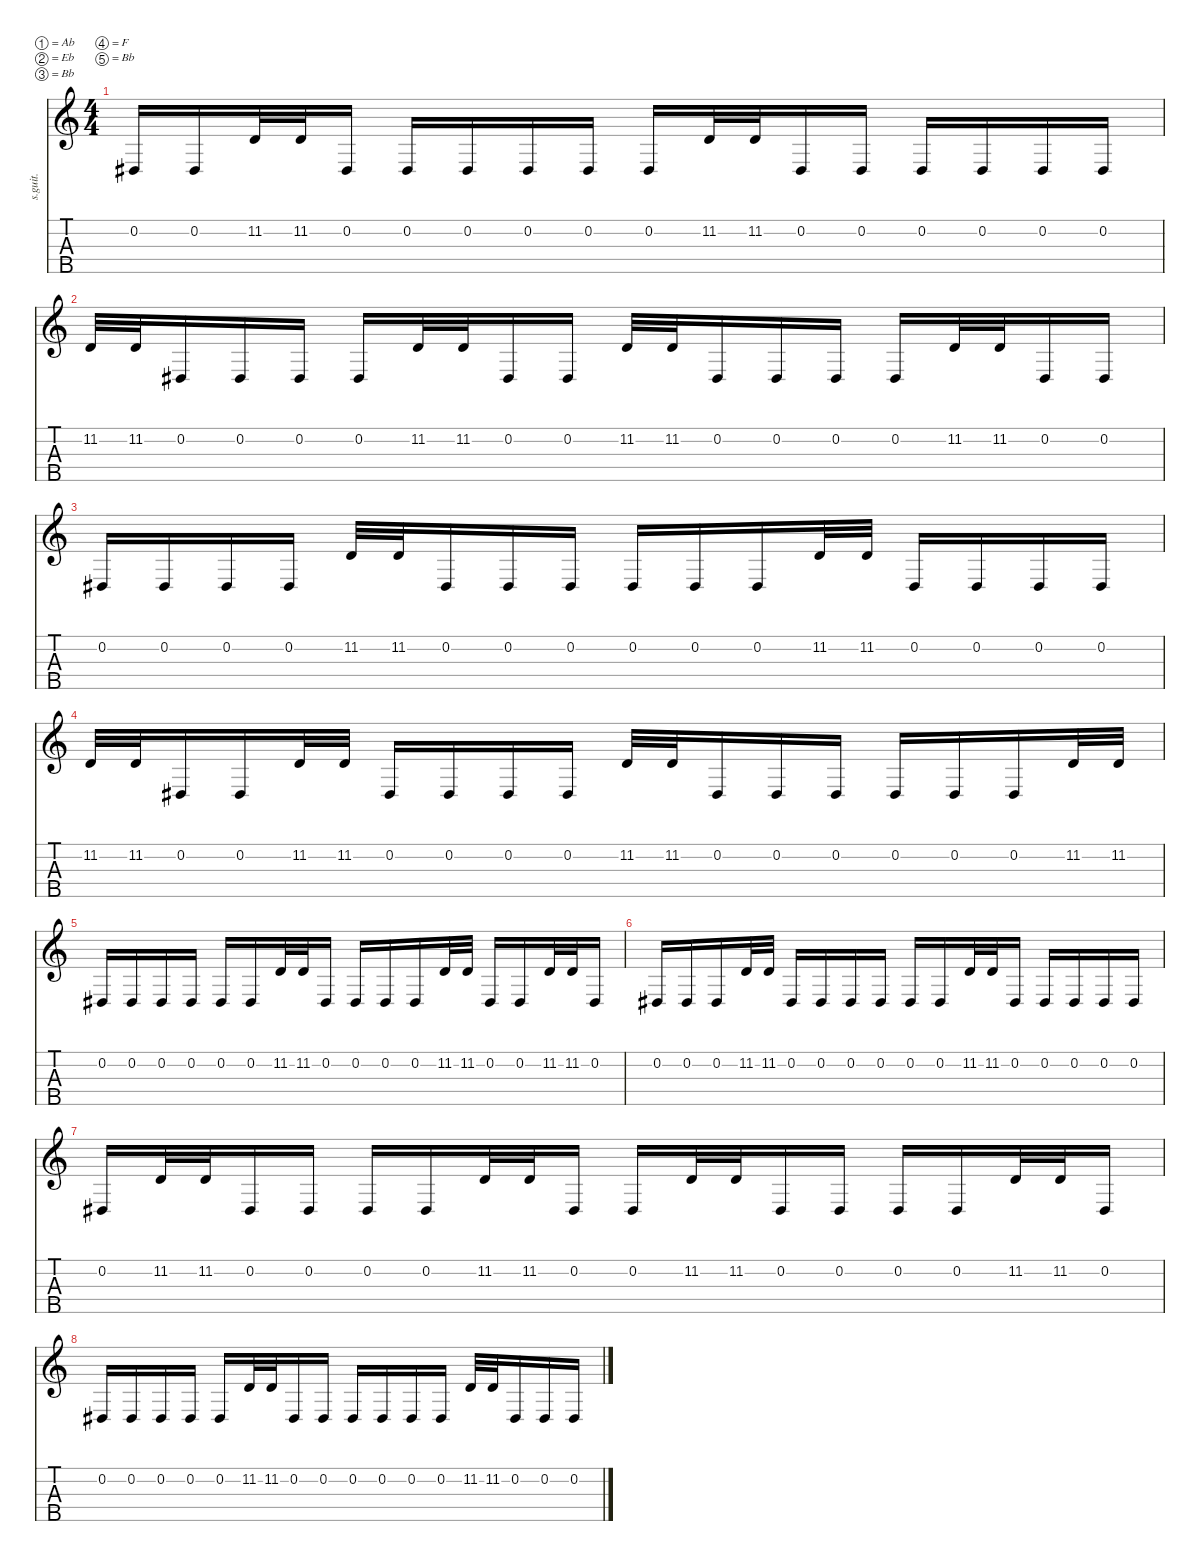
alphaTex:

\defaultSystemsLayout 4
\hideDynamics
\bracketExtendMode nobrackets
\track ("Dick Lovgren (Bass)" "s.guit.") {instrument electricbasspick}
\staff {score tabs}
\tuning (Ab2 Eb2 Bb1 F1 Bb0)
\ts (4 4)
\tempo (115 hide)
\clef g2
\ks c
0.2{acc #}.16{lyrics (0 "") lyrics (1 "") lyrics (2 "") lyrics (3 "") lyrics (4 "") dy f} 0.2{acc #}.16{lyrics (0 "") lyrics (1 "") lyrics (2 "") lyrics (3 "") lyrics (4 "")} 11.2.32{lyrics (0 "") lyrics (1 "") lyrics (2 "") lyrics (3 "") lyrics (4 "")} 11.2.32{lyrics (0 "") lyrics (1 "") lyrics (2 "") lyrics (3 "") lyrics (4 "")} 0.2{acc #}.16{lyrics (0 "") lyrics (1 "") lyrics (2 "") lyrics (3 "") lyrics (4 "")} 0.2{acc #}.16{lyrics (0 "") lyrics (1 "") lyrics (2 "") lyrics (3 "") lyrics (4 "")} 0.2{acc #}.16{lyrics (0 "") lyrics (1 "") lyrics (2 "") lyrics (3 "") lyrics (4 "")} 0.2{acc #}.16{lyrics (0 "") lyrics (1 "") lyrics (2 "") lyrics (3 "") lyrics (4 "")} 0.2{acc #}.16{lyrics (0 "") lyrics (1 "") lyrics (2 "") lyrics (3 "") lyrics (4 "")} 0.2{acc #}.16{lyrics (0 "") lyrics (1 "") lyrics (2 "") lyrics (3 "") lyrics (4 "")} 11.2.32{lyrics (0 "") lyrics (1 "") lyrics (2 "") lyrics (3 "") lyrics (4 "")} 11.2.32{lyrics (0 "") lyrics (1 "") lyrics (2 "") lyrics (3 "") lyrics (4 "")} 0.2{acc #}.16{lyrics (0 "") lyrics (1 "") lyrics (2 "") lyrics (3 "") lyrics (4 "")} 0.2{acc #}.16{lyrics (0 "") lyrics (1 "") lyrics (2 "") lyrics (3 "") lyrics (4 "")} 0.2{acc #}.16{lyrics (0 "") lyrics (1 "") lyrics (2 "") lyrics (3 "") lyrics (4 "")} 0.2{acc #}.16{lyrics (0 "") lyrics (1 "") lyrics (2 "") lyrics (3 "") lyrics (4 "")} 0.2{acc #}.16{lyrics (0 "") lyrics (1 "") lyrics (2 "") lyrics (3 "") lyrics (4 "")} 0.2{acc #}.16{lyrics (0 "") lyrics (1 "") lyrics (2 "") lyrics (3 "") lyrics (4 "")} |
11.2.32{lyrics (0 "") lyrics (1 "") lyrics (2 "") lyrics (3 "") lyrics (4 "")} 11.2.32{lyrics (0 "") lyrics (1 "") lyrics (2 "") lyrics (3 "") lyrics (4 "")} 0.2{acc #}.16{lyrics (0 "") lyrics (1 "") lyrics (2 "") lyrics (3 "") lyrics (4 "")} 0.2{acc #}.16{lyrics (0 "") lyrics (1 "") lyrics (2 "") lyrics (3 "") lyrics (4 "")} 0.2{acc #}.16{lyrics (0 "") lyrics (1 "") lyrics (2 "") lyrics (3 "") lyrics (4 "")} 0.2{acc #}.16{lyrics (0 "") lyrics (1 "") lyrics (2 "") lyrics (3 "") lyrics (4 "")} 11.2.32{lyrics (0 "") lyrics (1 "") lyrics (2 "") lyrics (3 "") lyrics (4 "")} 11.2.32{lyrics (0 "") lyrics (1 "") lyrics (2 "") lyrics (3 "") lyrics (4 "")} 0.2{acc #}.16{lyrics (0 "") lyrics (1 "") lyrics (2 "") lyrics (3 "") lyrics (4 "")} 0.2{acc #}.16{lyrics (0 "") lyrics (1 "") lyrics (2 "") lyrics (3 "") lyrics (4 "")} 11.2.32{lyrics (0 "") lyrics (1 "") lyrics (2 "") lyrics (3 "") lyrics (4 "")} 11.2.32{lyrics (0 "") lyrics (1 "") lyrics (2 "") lyrics (3 "") lyrics (4 "")} 0.2{acc #}.16{lyrics (0 "") lyrics (1 "") lyrics (2 "") lyrics (3 "") lyrics (4 "")} 0.2{acc #}.16{lyrics (0 "") lyrics (1 "") lyrics (2 "") lyrics (3 "") lyrics (4 "")} 0.2{acc #}.16{lyrics (0 "") lyrics (1 "") lyrics (2 "") lyrics (3 "") lyrics (4 "")} 0.2{acc #}.16{lyrics (0 "") lyrics (1 "") lyrics (2 "") lyrics (3 "") lyrics (4 "")} 11.2.32{lyrics (0 "") lyrics (1 "") lyrics (2 "") lyrics (3 "") lyrics (4 "")} 11.2.32{lyrics (0 "") lyrics (1 "") lyrics (2 "") lyrics (3 "") lyrics (4 "")} 0.2{acc #}.16{lyrics (0 "") lyrics (1 "") lyrics (2 "") lyrics (3 "") lyrics (4 "")} 0.2{acc #}.16{lyrics (0 "") lyrics (1 "") lyrics (2 "") lyrics (3 "") lyrics (4 "")} |
0.2{acc #}.16{lyrics (0 "") lyrics (1 "") lyrics (2 "") lyrics (3 "") lyrics (4 "")} 0.2{acc #}.16{lyrics (0 "") lyrics (1 "") lyrics (2 "") lyrics (3 "") lyrics (4 "")} 0.2{acc #}.16{lyrics (0 "") lyrics (1 "") lyrics (2 "") lyrics (3 "") lyrics (4 "")} 0.2{acc #}.16{lyrics (0 "") lyrics (1 "") lyrics (2 "") lyrics (3 "") lyrics (4 "")} 11.2.32{lyrics (0 "") lyrics (1 "") lyrics (2 "") lyrics (3 "") lyrics (4 "")} 11.2.32{lyrics (0 "") lyrics (1 "") lyrics (2 "") lyrics (3 "") lyrics (4 "")} 0.2{acc #}.16{lyrics (0 "") lyrics (1 "") lyrics (2 "") lyrics (3 "") lyrics (4 "")} 0.2{acc #}.16{lyrics (0 "") lyrics (1 "") lyrics (2 "") lyrics (3 "") lyrics (4 "")} 0.2{acc #}.16{lyrics (0 "") lyrics (1 "") lyrics (2 "") lyrics (3 "") lyrics (4 "")} 0.2{acc #}.16{lyrics (0 "") lyrics (1 "") lyrics (2 "") lyrics (3 "") lyrics (4 "")} 0.2{acc #}.16{lyrics (0 "") lyrics (1 "") lyrics (2 "") lyrics (3 "") lyrics (4 "")} 0.2{acc #}.16{lyrics (0 "") lyrics (1 "") lyrics (2 "") lyrics (3 "") lyrics (4 "")} 11.2.32{lyrics (0 "") lyrics (1 "") lyrics (2 "") lyrics (3 "") lyrics (4 "")} 11.2.32{lyrics (0 "") lyrics (1 "") lyrics (2 "") lyrics (3 "") lyrics (4 "")} 0.2{acc #}.16{lyrics (0 "") lyrics (1 "") lyrics (2 "") lyrics (3 "") lyrics (4 "")} 0.2{acc #}.16{lyrics (0 "") lyrics (1 "") lyrics (2 "") lyrics (3 "") lyrics (4 "")} 0.2{acc #}.16{lyrics (0 "") lyrics (1 "") lyrics (2 "") lyrics (3 "") lyrics (4 "")} 0.2{acc #}.16{lyrics (0 "") lyrics (1 "") lyrics (2 "") lyrics (3 "") lyrics (4 "")} |
11.2.32{lyrics (0 "") lyrics (1 "") lyrics (2 "") lyrics (3 "") lyrics (4 "")} 11.2.32{lyrics (0 "") lyrics (1 "") lyrics (2 "") lyrics (3 "") lyrics (4 "")} 0.2{acc #}.16{lyrics (0 "") lyrics (1 "") lyrics (2 "") lyrics (3 "") lyrics (4 "")} 0.2{acc #}.16{lyrics (0 "") lyrics (1 "") lyrics (2 "") lyrics (3 "") lyrics (4 "")} 11.2.32{lyrics (0 "") lyrics (1 "") lyrics (2 "") lyrics (3 "") lyrics (4 "")} 11.2.32{lyrics (0 "") lyrics (1 "") lyrics (2 "") lyrics (3 "") lyrics (4 "")} 0.2{acc #}.16{lyrics (0 "") lyrics (1 "") lyrics (2 "") lyrics (3 "") lyrics (4 "")} 0.2{acc #}.16{lyrics (0 "") lyrics (1 "") lyrics (2 "") lyrics (3 "") lyrics (4 "")} 0.2{acc #}.16{lyrics (0 "") lyrics (1 "") lyrics (2 "") lyrics (3 "") lyrics (4 "")} 0.2{acc #}.16{lyrics (0 "") lyrics (1 "") lyrics (2 "") lyrics (3 "") lyrics (4 "")} 11.2.32{lyrics (0 "") lyrics (1 "") lyrics (2 "") lyrics (3 "") lyrics (4 "")} 11.2.32{lyrics (0 "") lyrics (1 "") lyrics (2 "") lyrics (3 "") lyrics (4 "")} 0.2{acc #}.16{lyrics (0 "") lyrics (1 "") lyrics (2 "") lyrics (3 "") lyrics (4 "")} 0.2{acc #}.16{lyrics (0 "") lyrics (1 "") lyrics (2 "") lyrics (3 "") lyrics (4 "")} 0.2{acc #}.16{lyrics (0 "") lyrics (1 "") lyrics (2 "") lyrics (3 "") lyrics (4 "")} 0.2{acc #}.16{lyrics (0 "") lyrics (1 "") lyrics (2 "") lyrics (3 "") lyrics (4 "")} 0.2{acc #}.16{lyrics (0 "") lyrics (1 "") lyrics (2 "") lyrics (3 "") lyrics (4 "")} 0.2{acc #}.16{lyrics (0 "") lyrics (1 "") lyrics (2 "") lyrics (3 "") lyrics (4 "")} 11.2.32{lyrics (0 "") lyrics (1 "") lyrics (2 "") lyrics (3 "") lyrics (4 "")} 11.2.32{lyrics (0 "") lyrics (1 "") lyrics (2 "") lyrics (3 "") lyrics (4 "")} |
0.2{acc #}.16{lyrics (0 "") lyrics (1 "") lyrics (2 "") lyrics (3 "") lyrics (4 "")} 0.2{acc #}.16{lyrics (0 "") lyrics (1 "") lyrics (2 "") lyrics (3 "") lyrics (4 "")} 0.2{acc #}.16{lyrics (0 "") lyrics (1 "") lyrics (2 "") lyrics (3 "") lyrics (4 "")} 0.2{acc #}.16{lyrics (0 "") lyrics (1 "") lyrics (2 "") lyrics (3 "") lyrics (4 "")} 0.2{acc #}.16{lyrics (0 "") lyrics (1 "") lyrics (2 "") lyrics (3 "") lyrics (4 "")} 0.2{acc #}.16{lyrics (0 "") lyrics (1 "") lyrics (2 "") lyrics (3 "") lyrics (4 "")} 11.2.32{lyrics (0 "") lyrics (1 "") lyrics (2 "") lyrics (3 "") lyrics (4 "")} 11.2.32{lyrics (0 "") lyrics (1 "") lyrics (2 "") lyrics (3 "") lyrics (4 "")} 0.2{acc #}.16{lyrics (0 "") lyrics (1 "") lyrics (2 "") lyrics (3 "") lyrics (4 "")} 0.2{acc #}.16{lyrics (0 "") lyrics (1 "") lyrics (2 "") lyrics (3 "") lyrics (4 "")} 0.2{acc #}.16{lyrics (0 "") lyrics (1 "") lyrics (2 "") lyrics (3 "") lyrics (4 "")} 0.2{acc #}.16{lyrics (0 "") lyrics (1 "") lyrics (2 "") lyrics (3 "") lyrics (4 "")} 11.2.32{lyrics (0 "") lyrics (1 "") lyrics (2 "") lyrics (3 "") lyrics (4 "")} 11.2.32{lyrics (0 "") lyrics (1 "") lyrics (2 "") lyrics (3 "") lyrics (4 "")} 0.2{acc #}.16{lyrics (0 "") lyrics (1 "") lyrics (2 "") lyrics (3 "") lyrics (4 "")} 0.2{acc #}.16{lyrics (0 "") lyrics (1 "") lyrics (2 "") lyrics (3 "") lyrics (4 "")} 11.2.32{lyrics (0 "") lyrics (1 "") lyrics (2 "") lyrics (3 "") lyrics (4 "")} 11.2.32{lyrics (0 "") lyrics (1 "") lyrics (2 "") lyrics (3 "") lyrics (4 "")} 0.2{acc #}.16{lyrics (0 "") lyrics (1 "") lyrics (2 "") lyrics (3 "") lyrics (4 "")} |
0.2{acc #}.16{lyrics (0 "") lyrics (1 "") lyrics (2 "") lyrics (3 "") lyrics (4 "")} 0.2{acc #}.16{lyrics (0 "") lyrics (1 "") lyrics (2 "") lyrics (3 "") lyrics (4 "")} 0.2{acc #}.16{lyrics (0 "") lyrics (1 "") lyrics (2 "") lyrics (3 "") lyrics (4 "")} 11.2.32{lyrics (0 "") lyrics (1 "") lyrics (2 "") lyrics (3 "") lyrics (4 "")} 11.2.32{lyrics (0 "") lyrics (1 "") lyrics (2 "") lyrics (3 "") lyrics (4 "")} 0.2{acc #}.16{lyrics (0 "") lyrics (1 "") lyrics (2 "") lyrics (3 "") lyrics (4 "")} 0.2{acc #}.16{lyrics (0 "") lyrics (1 "") lyrics (2 "") lyrics (3 "") lyrics (4 "")} 0.2{acc #}.16{lyrics (0 "") lyrics (1 "") lyrics (2 "") lyrics (3 "") lyrics (4 "")} 0.2{acc #}.16{lyrics (0 "") lyrics (1 "") lyrics (2 "") lyrics (3 "") lyrics (4 "")} 0.2{acc #}.16{lyrics (0 "") lyrics (1 "") lyrics (2 "") lyrics (3 "") lyrics (4 "")} 0.2{acc #}.16{lyrics (0 "") lyrics (1 "") lyrics (2 "") lyrics (3 "") lyrics (4 "")} 11.2.32{lyrics (0 "") lyrics (1 "") lyrics (2 "") lyrics (3 "") lyrics (4 "")} 11.2.32{lyrics (0 "") lyrics (1 "") lyrics (2 "") lyrics (3 "") lyrics (4 "")} 0.2{acc #}.16{lyrics (0 "") lyrics (1 "") lyrics (2 "") lyrics (3 "") lyrics (4 "")} 0.2{acc #}.16{lyrics (0 "") lyrics (1 "") lyrics (2 "") lyrics (3 "") lyrics (4 "")} 0.2{acc #}.16{lyrics (0 "") lyrics (1 "") lyrics (2 "") lyrics (3 "") lyrics (4 "")} 0.2{acc #}.16{lyrics (0 "") lyrics (1 "") lyrics (2 "") lyrics (3 "") lyrics (4 "")} 0.2{acc #}.16{lyrics (0 "") lyrics (1 "") lyrics (2 "") lyrics (3 "") lyrics (4 "")} |
0.2{acc #}.16{lyrics (0 "") lyrics (1 "") lyrics (2 "") lyrics (3 "") lyrics (4 "")} 11.2.32{lyrics (0 "") lyrics (1 "") lyrics (2 "") lyrics (3 "") lyrics (4 "")} 11.2.32{lyrics (0 "") lyrics (1 "") lyrics (2 "") lyrics (3 "") lyrics (4 "")} 0.2{acc #}.16{lyrics (0 "") lyrics (1 "") lyrics (2 "") lyrics (3 "") lyrics (4 "")} 0.2{acc #}.16{lyrics (0 "") lyrics (1 "") lyrics (2 "") lyrics (3 "") lyrics (4 "")} 0.2{acc #}.16{lyrics (0 "") lyrics (1 "") lyrics (2 "") lyrics (3 "") lyrics (4 "")} 0.2{acc #}.16{lyrics (0 "") lyrics (1 "") lyrics (2 "") lyrics (3 "") lyrics (4 "")} 11.2.32{lyrics (0 "") lyrics (1 "") lyrics (2 "") lyrics (3 "") lyrics (4 "")} 11.2.32{lyrics (0 "") lyrics (1 "") lyrics (2 "") lyrics (3 "") lyrics (4 "")} 0.2{acc #}.16{lyrics (0 "") lyrics (1 "") lyrics (2 "") lyrics (3 "") lyrics (4 "")} 0.2{acc #}.16{lyrics (0 "") lyrics (1 "") lyrics (2 "") lyrics (3 "") lyrics (4 "")} 11.2.32{lyrics (0 "") lyrics (1 "") lyrics (2 "") lyrics (3 "") lyrics (4 "")} 11.2.32{lyrics (0 "") lyrics (1 "") lyrics (2 "") lyrics (3 "") lyrics (4 "")} 0.2{acc #}.16{lyrics (0 "") lyrics (1 "") lyrics (2 "") lyrics (3 "") lyrics (4 "")} 0.2{acc #}.16{lyrics (0 "") lyrics (1 "") lyrics (2 "") lyrics (3 "") lyrics (4 "")} 0.2{acc #}.16{lyrics (0 "") lyrics (1 "") lyrics (2 "") lyrics (3 "") lyrics (4 "")} 0.2{acc #}.16{lyrics (0 "") lyrics (1 "") lyrics (2 "") lyrics (3 "") lyrics (4 "")} 11.2.32{lyrics (0 "") lyrics (1 "") lyrics (2 "") lyrics (3 "") lyrics (4 "")} 11.2.32{lyrics (0 "") lyrics (1 "") lyrics (2 "") lyrics (3 "") lyrics (4 "")} 0.2{acc #}.16{lyrics (0 "") lyrics (1 "") lyrics (2 "") lyrics (3 "") lyrics (4 "")} |
0.2{acc #}.16{lyrics (0 "") lyrics (1 "") lyrics (2 "") lyrics (3 "") lyrics (4 "")} 0.2{acc #}.16{lyrics (0 "") lyrics (1 "") lyrics (2 "") lyrics (3 "") lyrics (4 "")} 0.2{acc #}.16{lyrics (0 "") lyrics (1 "") lyrics (2 "") lyrics (3 "") lyrics (4 "")} 0.2{acc #}.16{lyrics (0 "") lyrics (1 "") lyrics (2 "") lyrics (3 "") lyrics (4 "")} 0.2{acc #}.16{lyrics (0 "") lyrics (1 "") lyrics (2 "") lyrics (3 "") lyrics (4 "")} 11.2.32{lyrics (0 "") lyrics (1 "") lyrics (2 "") lyrics (3 "") lyrics (4 "")} 11.2.32{lyrics (0 "") lyrics (1 "") lyrics (2 "") lyrics (3 "") lyrics (4 "")} 0.2{acc #}.16{lyrics (0 "") lyrics (1 "") lyrics (2 "") lyrics (3 "") lyrics (4 "")} 0.2{acc #}.16{lyrics (0 "") lyrics (1 "") lyrics (2 "") lyrics (3 "") lyrics (4 "")} 0.2{acc #}.16{lyrics (0 "") lyrics (1 "") lyrics (2 "") lyrics (3 "") lyrics (4 "")} 0.2{acc #}.16{lyrics (0 "") lyrics (1 "") lyrics (2 "") lyrics (3 "") lyrics (4 "")} 0.2{acc #}.16{lyrics (0 "") lyrics (1 "") lyrics (2 "") lyrics (3 "") lyrics (4 "")} 0.2{acc #}.16{lyrics (0 "") lyrics (1 "") lyrics (2 "") lyrics (3 "") lyrics (4 "")} 11.2.32{lyrics (0 "") lyrics (1 "") lyrics (2 "") lyrics (3 "") lyrics (4 "")} 11.2.32{lyrics (0 "") lyrics (1 "") lyrics (2 "") lyrics (3 "") lyrics (4 "")} 0.2{acc #}.16{lyrics (0 "") lyrics (1 "") lyrics (2 "") lyrics (3 "") lyrics (4 "")} 0.2{acc #}.16{lyrics (0 "") lyrics (1 "") lyrics (2 "") lyrics (3 "") lyrics (4 "")} 0.2{acc #}.16{lyrics (0 "") lyrics (1 "") lyrics (2 "") lyrics (3 "") lyrics (4 "")}
